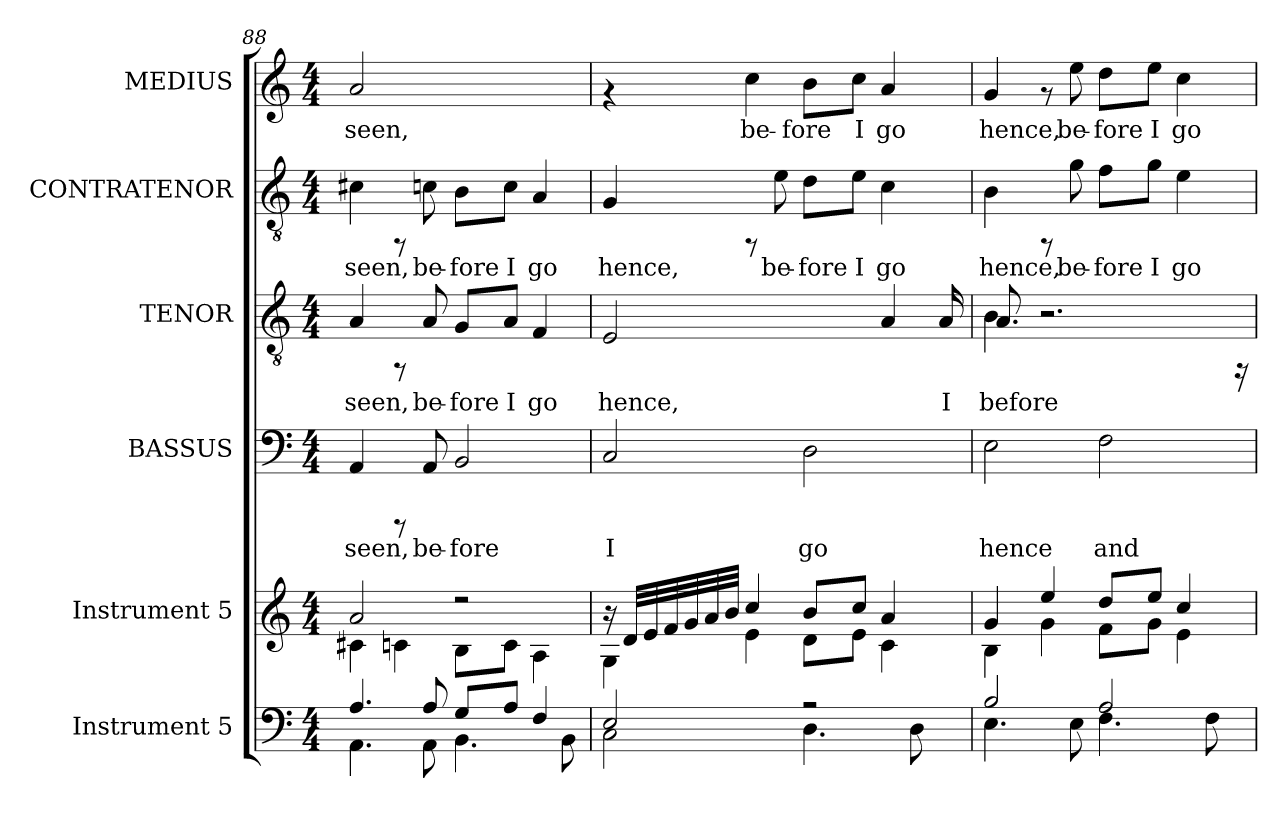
**kern	**kern	**kern	**text	**kern	**text	**kern	**text	**kern	**text
*part6	*part5	*part4	*part4	*part3	*part3	*part2	*part2	*part1	*part1
*staff6	*staff5	*staff4	*staff4	*staff3	*staff3	*staff2	*staff2	*staff1	*staff1
*I"Instrument 5	*I"Instrument 5	*I"BASSUS	*	*I"TENOR	*	*I"CONTRATENOR	*	*I"MEDIUS	*
*	*	*I'B	*	*	*	*	*	*	*
!!LO:PB:g=z
*clefF4	*clefG2	*clefF4	*	*clefGv2	*	*clefGv2	*	*clefG2	*
*k[]	*k[]	*k[]	*	*k[]	*	*k[]	*	*k[]	*
*C:	*C:	*C:	*	*C:	*	*C:	*	*C:	*
*M4/4	*M4/4	*M4/4	*	*M4/4	*	*M4/4	*	*M4/4	*
=88	=88	=88	=88	=88	=88	=88	=88	=88	=88
*^	*^	*	*	*	*	*	*	*	*
!	!	!	!	!	!LO:LY:b	!	!LO:LY:b:cj	!	!LO:LY:b:cj	!	!LO:LY:b:cj
4.A/	4.AA\	2a/	4c#X\	4AA/	seen,	4A/	seen,	4c#X\	seen,	2a/	seen,
.	.	.	4cn\	8rCCC	.	8rFF	.	8rFF	.	.	.
!	!	!	!	!	!LO:LY:b	!	!LO:LY:b:cj	!	!LO:LY:b:cj	!	!
8A/	8AA\	.	.	8AA/	be-	8A/	be-	8cn\	be-	.	.
!	!	!	!	!	!LO:LY:b	!	!LO:LY:b:cj	!	!LO:LY:b:cj	!	!
8G/L	4.BB\	2r	8B\L	2BB/	-fore	8G/L	-fore	8B\L	-fore	2ryy	.
!	!	!	!	!	!	!	!LO:LY:b:cj	!	!LO:LY:b:cj	!	!
8A/J	.	.	8c\J	.	.	8A/J	I	8c\J	I	.	.
!	!	!	!	!	!	!	!LO:LY:b:cj	!	!LO:LY:b:cj	!	!
4F/	.	.	4A\	.	.	4F/	go	4A/	go	.	.
.	8BB\	.	.	.	.	.	.	.	.	.	.
=89	=89	=89	=89	=89	=89	=89	=89	=89	=89	=89	=89
!	!	!	!	!	!LO:LY:b	!	!LO:LY:b:cj	!	!LO:LY:b:cj	!	!
2E/	2C\	16ra	4G\	2C/	I	2E/	hence,	4G/	hence,	4rf	.
.	.	32d/L	.	.	.	.	.	.	.	.	.
.	.	32e/	.	.	.	.	.	.	.	.	.
.	.	32f/	.	.	.	.	.	.	.	.	.
.	.	32g/	.	.	.	.	.	.	.	.	.
.	.	32a/	.	.	.	.	.	.	.	.	.
.	.	32b/J	.	.	.	.	.	.	.	.	.
!	!	!	!	!	!	!	!	!	!	!	!LO:LY:b:cj
.	.	4cc/	4e\	.	.	.	.	8rFF	.	4cc\	be-
!	!	!	!	!	!	!	!	!	!LO:LY:b:cj	!	!
.	.	.	.	.	.	.	.	8e\	be-	.	.
!	!	!	!	!	!LO:LY:b	!	!	!	!LO:LY:b:cj	!	!LO:LY:b:cj
2r	4.D\	8b/L	8d\L	2D\	go	4ryy	.	8d\L	-fore	8b\L	-fore
!	!	!	!	!	!	!	!	!	!LO:LY:b:cj	!	!LO:LY:b:cj
.	.	8cc/J	8e\J	.	.	.	.	8e\J	I	8cc\J	I
!	!	!	!	!	!	!	!	!	!LO:LY:b:cj	!	!LO:LY:b:cj
.	.	4a/	4c\	.	.	4A/	.	4c\	go	4a/	go
.	8D\	.	.	.	.	.	.	.	.	.	.
!	!	!	!	!	!	!	!LO:LY:b:cj	!	!	!	!
16ryy	16ryy	16ryy	16ryy	16ryy	.	16A/	I	16ryy	.	16ryy	.
=90	=90	=90	=90	=90	=90	=90	=90	=90	=90	=90	=90
!	!	!	!	!	!LO:LY:b	!	!LO:LY:b:cj	!	!LO:LY:b:cj	!	!LO:LY:b:cj
*	*	*	*	*	*	*^	*	*	*	*	*
2B/	4.E\	4g/	4B\	2E\	hence	4B\	8.A/	before-	4B\	hence,	4g/	hence,
.	.	.	.	.	.	.	2..ryy	.	.	.	.	.
.	.	4ee/	4g\	.	.	2.r	.	.	8rFF	.	8rf	.
!	!	!	!	!	!	!	!	!	!	!LO:LY:b:cj	!	!LO:LY:b:cj
.	8E\	.	.	.	.	.	.	.	8g\	be-	8ee\	be-
!	!	!	!	!	!LO:LY:b	!	!	!	!	!LO:LY:b:cj	!	!LO:LY:b:cj
2A/	4.F\	8dd/L	8f\L	2F\	and	.	.	.	8f\L	-fore	8dd\L	-fore
!	!	!	!	!	!	!	!	!	!	!LO:LY:b:cj	!	!LO:LY:b:cj
.	.	8ee/J	8g\J	.	.	.	.	.	8g\J	I	8ee\J	I
!	!	!	!	!	!	!	!	!	!	!LO:LY:b:cj	!	!LO:LY:b:cj
.	.	4cc/	4e\	.	.	.	.	.	4e\	go	4cc\	go
.	8F\	.	.	.	.	.	.	.	.	.	.	.
16ryy	16ryy	16ryy	16ryy	16ryy	.	16rFF	.	.	16ryy	.	16ryy	.
*v	*v	*	*	*	*	*v	*v	*	*	*	*	*
*	*v	*v	*	*	*	*	*	*	*	*
=	=	=	=	=	=	=	=	=	=
*-	*-	*-	*-	*-	*-	*-	*-	*-	*-
